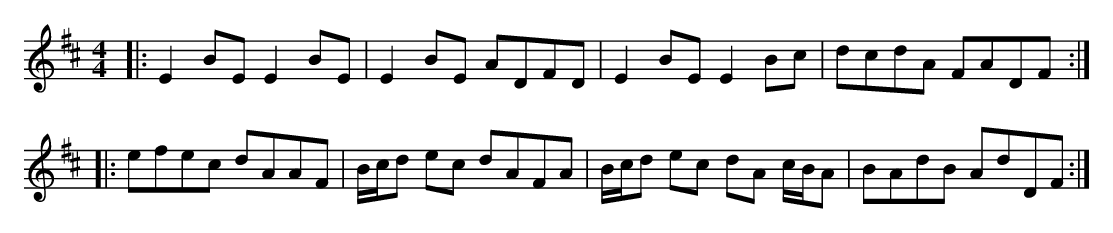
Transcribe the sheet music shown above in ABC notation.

X:1
M:4/4
K:Edor
|:E2 BE E2 BE|E2 BE ADFD|E2 BE E2 Bc|dcdA FADF:|
|:efec dAAF|B/c/d ec dAFA|B/c/d ec dA c/B/A|BAdB AdDF:|
